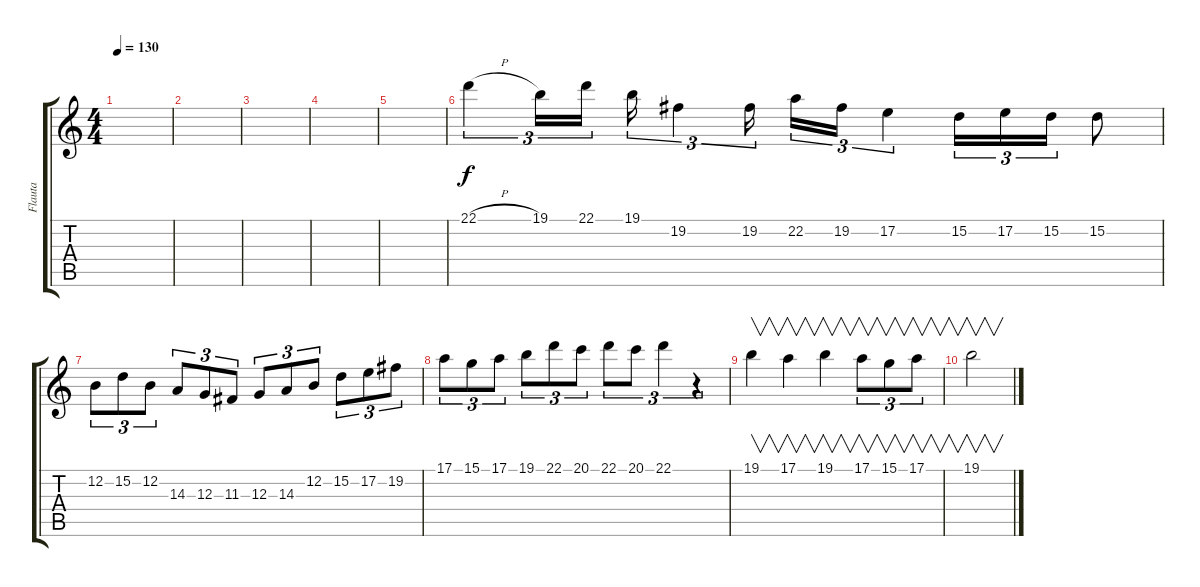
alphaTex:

\track ("Flauta" "Flauta") {instrument blownbottle}
\staff {score tabs}
\tuning (E4 B3 G3 D3 A2 E2) {hide}
\ts (4 4)
\tempo 130
\clef g2
\ks c
|
|
|
|
|
22.1{h}.4{tu (3 2) volume 16 balance 8 instrument lead3calliope} 19.1.16{tu (3 2)} 22.1.16{tu (3 2)} 19.1.16{tu (3 2)} 19.2.4{tu (3 2)} 19.2.16{tu (3 2)} 22.2.16{tu (3 2)} 19.2.16{tu (3 2)} 17.2.4{tu (3 2)} 15.2.16{tu (3 2)} 17.2.16{tu (3 2)} 15.2.16{tu (3 2)} 15.2.8 |
12.2.8{tu (3 2)} 15.2.8{tu (3 2)} 12.2.8{tu (3 2)} 14.3.8{tu (3 2)} 12.3.8{tu (3 2)} 11.3.8{tu (3 2)} 12.3.8{tu (3 2)} 14.3.8{tu (3 2)} 12.2.8{tu (3 2)} 15.2.8{tu (3 2)} 17.2.8{tu (3 2)} 19.2.8{tu (3 2)} |
17.1.8{tu (3 2)} 15.1.8{tu (3 2)} 17.1.8{tu (3 2)} 19.1.8{tu (3 2)} 22.1.8{tu (3 2)} 20.1.8{tu (3 2)} 22.1.8{tu (3 2)} 20.1.8{tu (3 2)} 22.1.4{tu (3 2)} r.4{tu (3 2)} |
19.1.4{v} 17.1.4{v} 19.1.4{v} 17.1.8{v tu (3 2)} 15.1.8{v tu (3 2)} 17.1.8{v tu (3 2)} |
19.1.2{v}
